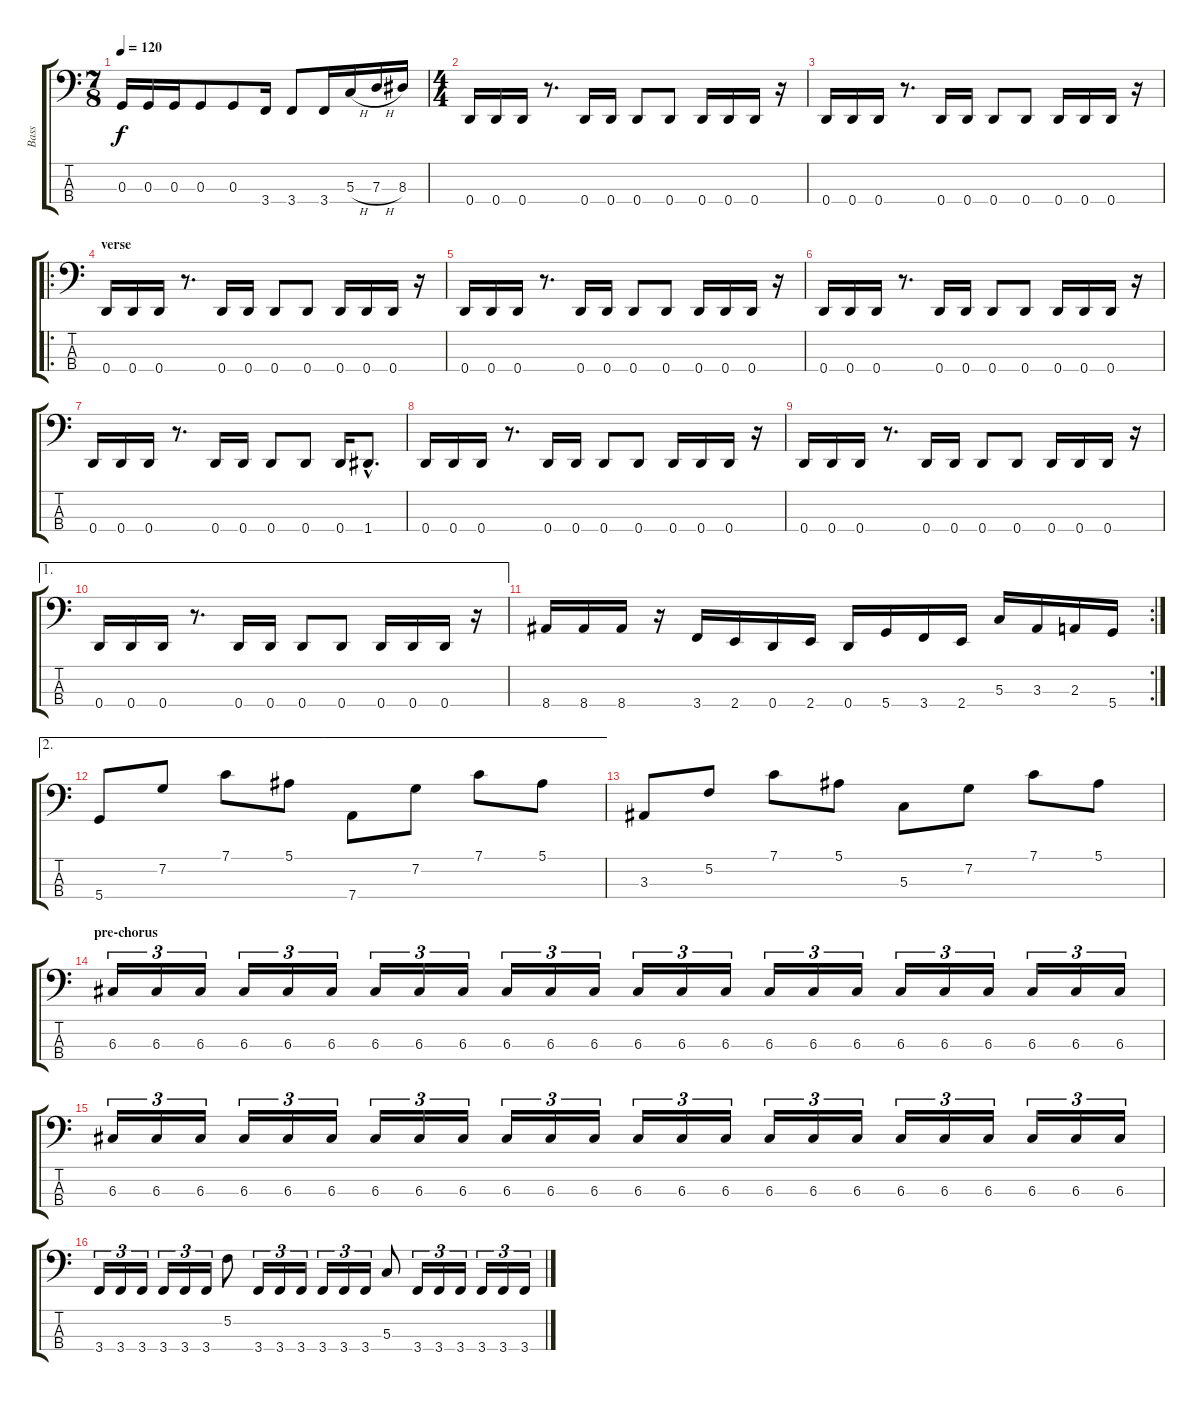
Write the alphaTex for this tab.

\track ("Bass" "Bass") {instrument electricbassfinger}
\staff {score tabs}
\tuning (F2 C2 G1 D1) {hide}
\ts (7 8)
\tempo 120
\clef f4
\ks c
0.3.16{dy f} 0.3.16 0.3.16 0.3.8 0.3.8 3.4.16 3.4.8 3.4.16 5.3{h}.16 7.3{h}.16 8.3.16 |
\ts (4 4)
0.4.16 0.4.16 0.4.16 r.8{d} 0.4.16 0.4.16 0.4.8 0.4.8 0.4.16 0.4.16 0.4.16 r.16 |
0.4.16 0.4.16 0.4.16 r.8{d} 0.4.16 0.4.16 0.4.8 0.4.8 0.4.16 0.4.16 0.4.16 r.16 |
\ro
\section ("" "verse")
0.4.16 0.4.16 0.4.16 r.8{d} 0.4.16 0.4.16 0.4.8 0.4.8 0.4.16 0.4.16 0.4.16 r.16 |
0.4.16 0.4.16 0.4.16 r.8{d} 0.4.16 0.4.16 0.4.8 0.4.8 0.4.16 0.4.16 0.4.16 r.16 |
0.4.16 0.4.16 0.4.16 r.8{d} 0.4.16 0.4.16 0.4.8 0.4.8 0.4.16 0.4.16 0.4.16 r.16 |
0.4.16 0.4.16 0.4.16 r.8{d} 0.4.16 0.4.16 0.4.8 0.4.8 0.4.16 1.4{hac}.8{d} |
0.4.16 0.4.16 0.4.16 r.8{d} 0.4.16 0.4.16 0.4.8 0.4.8 0.4.16 0.4.16 0.4.16 r.16 |
0.4.16 0.4.16 0.4.16 r.8{d} 0.4.16 0.4.16 0.4.8 0.4.8 0.4.16 0.4.16 0.4.16 r.16 |
\ae 1
0.4.16 0.4.16 0.4.16 r.8{d} 0.4.16 0.4.16 0.4.8 0.4.8 0.4.16 0.4.16 0.4.16 r.16 |
\rc 2
8.4.16 8.4.16 8.4.16 r.16 3.4.16 2.4.16 0.4.16 2.4.16 0.4.16 5.4.16 3.4.16 2.4.16 5.3.16 3.3.16 2.3.16 5.4.16 |
\ae 2
5.4.8 7.2.8 7.1.8 5.1.8 7.4.8 7.2.8 7.1.8 5.1.8 |
3.3.8 5.2.8 7.1.8 5.1.8 5.3.8 7.2.8 7.1.8 5.1.8 |
\section ("" "pre-chorus")
6.3.16{tu (3 2)} 6.3.16{tu (3 2)} 6.3.16{tu (3 2)} 6.3.16{tu (3 2)} 6.3.16{tu (3 2)} 6.3.16{tu (3 2)} 6.3.16{tu (3 2)} 6.3.16{tu (3 2)} 6.3.16{tu (3 2)} 6.3.16{tu (3 2)} 6.3.16{tu (3 2)} 6.3.16{tu (3 2)} 6.3.16{tu (3 2)} 6.3.16{tu (3 2)} 6.3.16{tu (3 2)} 6.3.16{tu (3 2)} 6.3.16{tu (3 2)} 6.3.16{tu (3 2)} 6.3.16{tu (3 2)} 6.3.16{tu (3 2)} 6.3.16{tu (3 2)} 6.3.16{tu (3 2)} 6.3.16{tu (3 2)} 6.3.16{tu (3 2)} |
6.3.16{tu (3 2)} 6.3.16{tu (3 2)} 6.3.16{tu (3 2)} 6.3.16{tu (3 2)} 6.3.16{tu (3 2)} 6.3.16{tu (3 2)} 6.3.16{tu (3 2)} 6.3.16{tu (3 2)} 6.3.16{tu (3 2)} 6.3.16{tu (3 2)} 6.3.16{tu (3 2)} 6.3.16{tu (3 2)} 6.3.16{tu (3 2)} 6.3.16{tu (3 2)} 6.3.16{tu (3 2)} 6.3.16{tu (3 2)} 6.3.16{tu (3 2)} 6.3.16{tu (3 2)} 6.3.16{tu (3 2)} 6.3.16{tu (3 2)} 6.3.16{tu (3 2)} 6.3.16{tu (3 2)} 6.3.16{tu (3 2)} 6.3.16{tu (3 2)} |
3.4.16{tu (3 2)} 3.4.16{tu (3 2)} 3.4.16{tu (3 2)} 3.4.16{tu (3 2)} 3.4.16{tu (3 2)} 3.4.16{tu (3 2)} 5.2.8 3.4.16{tu (3 2)} 3.4.16{tu (3 2)} 3.4.16{tu (3 2)} 3.4.16{tu (3 2)} 3.4.16{tu (3 2)} 3.4.16{tu (3 2)} 5.3.8 3.4.16{tu (3 2)} 3.4.16{tu (3 2)} 3.4.16{tu (3 2)} 3.4.16{tu (3 2)} 3.4.16{tu (3 2)} 3.4.16{tu (3 2)}
